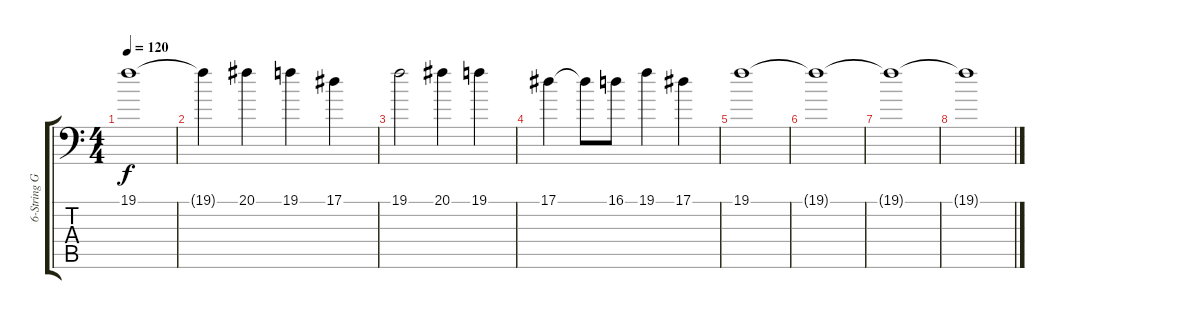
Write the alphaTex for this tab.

\track ("6-String Guitar Synth 4" "6-String G") {instrument fx8scifi}
\staff {score tabs}
\tuning (Bb3 F3 Db3 Ab2 Eb2 Bb1) {hide}
\ts (4 4)
\tempo 120
\clef f4
\ks c
19.1.1{dy f} |
19.1{t}.4 20.1.4 19.1.4 17.1.4 |
19.1.2 20.1.4 19.1.4 |
17.1.4 17.1{t}.8 16.1.8 19.1.4 17.1.4 |
19.1.1 |
19.1{t}.1 |
19.1{t}.1 |
19.1{t}.1
